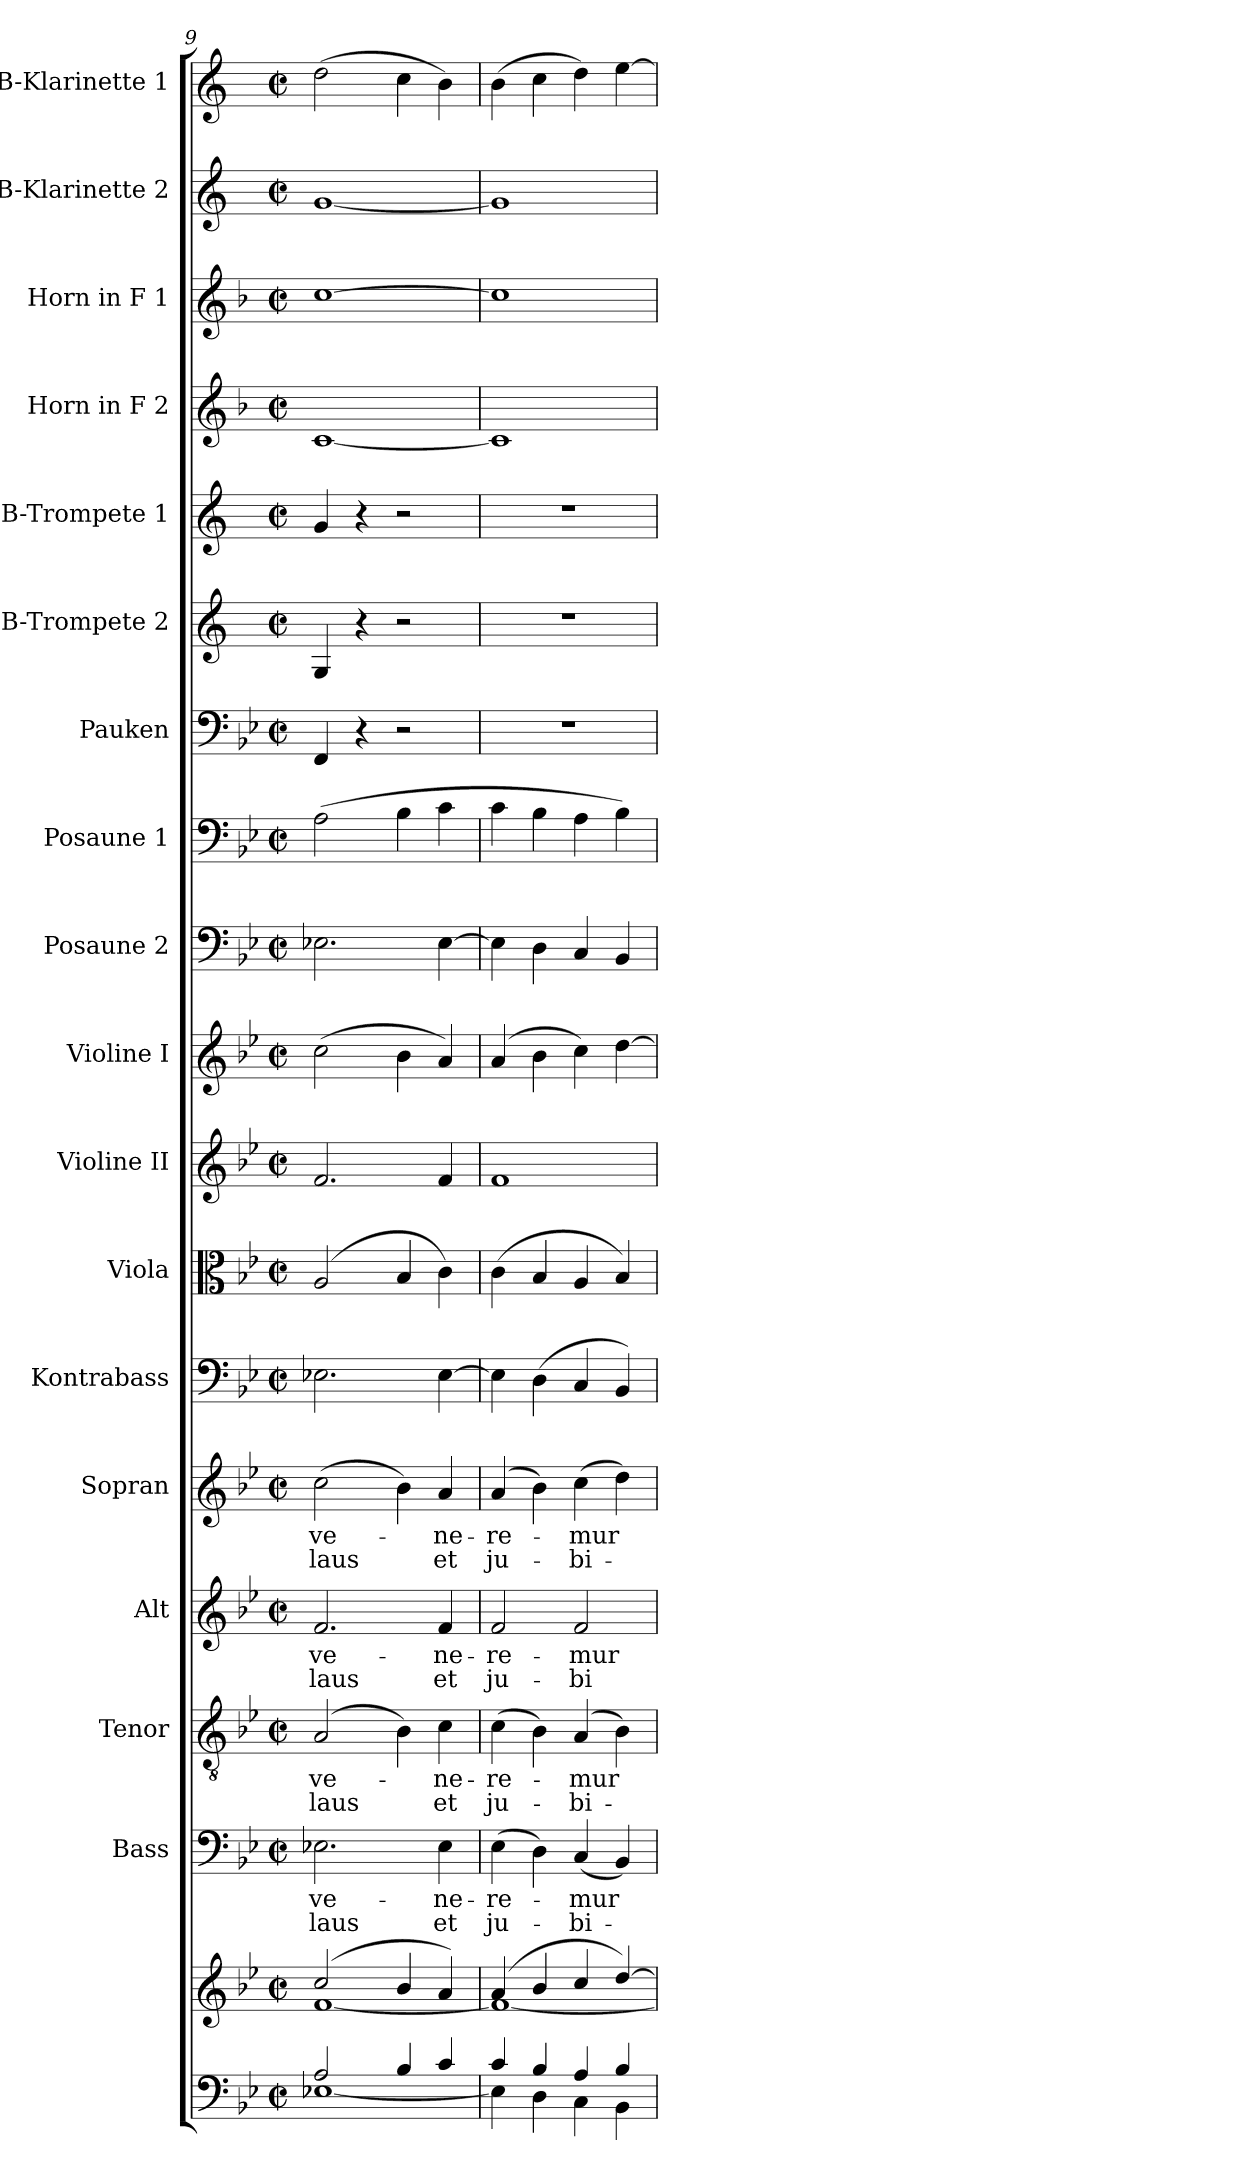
**kern	**kern	**kern	**text	**text	**kern	**text	**text	**kern	**text	**text	**kern	**text	**text	**kern	**kern	**kern	**kern	**kern	**kern	**kern	**kern	**kern	**kern	**kern	**kern	**kern
*part18	*part18	*part17	*part17	*part17	*part16	*part16	*part16	*part15	*part15	*part15	*part14	*part14	*part14	*part13	*part12	*part11	*part10	*part9	*part8	*part7	*part6	*part5	*part4	*part3	*part2	*part1
*staff19	*staff18	*staff17	*staff17	*staff17	*staff16	*staff16	*staff16	*staff15	*staff15	*staff15	*staff14	*staff14	*staff14	*staff13	*staff12	*staff11	*staff10	*staff9	*staff8	*staff7	*staff6	*staff5	*staff4	*staff3	*staff2	*staff1
*	*	*I"Bass	*	*	*I"Tenor	*	*	*I"Alt	*	*	*I"Sopran	*	*	*I"Kontrabass	*I"Viola	*I"Violine II	*I"Violine I	*I"Posaune 2	*I"Posaune 1	*I"Pauken	*I"B-Trompete 2	*I"B-Trompete 1	*I"Horn in F 2	*I"Horn in F 1	*I"B-Klarinette 2	*I"B-Klarinette 1
*	*	*I'B.	*	*	*I'T.	*	*	*I'A.	*	*	*I'S.	*	*	*I'Kb.	*I'Vla.	*I'Vl. II	*I'Vl. I	*I'Pos. 2	*I'Pos. 1	*I'Pk.	*I'B Trp. 2	*I'B Trp. 1	*	*	*I'Kl. 2	*I'Kl. 1
!!LO:PB:g=z
*clefF4	*clefG2	*clefF4	*	*	*clefGv2	*	*	*clefG2	*	*	*clefG2	*	*	*clefF4	*clefC3	*clefG2	*clefG2	*clefF4	*clefF4	*clefF4	*clefG2	*clefG2	*clefG2	*clefG2	*clefG2	*clefG2
*	*	*	*	*	*	*	*	*	*	*	*	*	*	*ITrd7c12	*	*	*	*	*	*	*ITrd1c2	*ITrd1c2	*ITrd4c7	*ITrd4c7	*ITrd1c2	*ITrd1c2
*k[b-e-]	*k[b-e-]	*k[b-e-]	*	*	*k[b-e-]	*	*	*k[b-e-]	*	*	*k[b-e-]	*	*	*k[b-e-]	*k[b-e-]	*k[b-e-]	*k[b-e-]	*k[b-e-]	*k[b-e-]	*k[b-e-]	*k[b-e-]	*k[b-e-]	*k[b-e-]	*k[b-e-]	*k[b-e-]	*k[b-e-]
*B-:	*B-:	*B-:	*	*	*B-:	*	*	*B-:	*	*	*B-:	*	*	*B-:	*B-:	*B-:	*B-:	*B-:	*B-:	*B-:	*B-:	*B-:	*B-:	*B-:	*B-:	*B-:
*M2/2	*M2/2	*M2/2	*	*	*M2/2	*	*	*M2/2	*	*	*M2/2	*	*	*M2/2	*M2/2	*M2/2	*M2/2	*M2/2	*M2/2	*M2/2	*M2/2	*M2/2	*M2/2	*M2/2	*M2/2	*M2/2
*met(c|)	*met(c|)	*met(c|)	*	*	*met(c|)	*	*	*met(c|)	*	*	*met(c|)	*	*	*met(c|)	*met(c|)	*met(c|)	*met(c|)	*met(c|)	*met(c|)	*met(c|)	*met(c|)	*met(c|)	*met(c|)	*met(c|)	*met(c|)	*met(c|)
=9	=9	=9	=9	=9	=9	=9	=9	=9	=9	=9	=9	=9	=9	=9	=9	=9	=9	=9	=9	=9	=9	=9	=9	=9	=9	=9
*^	*^	*	*	*	*	*	*	*	*	*	*	*	*	*	*	*	*	*	*	*	*	*	*	*	*	*
!	!	!	!	!	!LO:LY:b	!LO:LY:b	!	!LO:LY:b	!LO:LY:b	!	!LO:LY:b	!LO:LY:b	!	!LO:LY:b	!LO:LY:b	!	!	!	!	!	!	!	!	!	!	!	!	!
2A/	[<1E-X	(2cc/	[<1f	2.E-X\	ve-	laus	(2A/	ve-	laus	2.f/	ve-	laus	(>2cc\	ve-	laus	2.EE-X\	(2A/	2.f/	(>2cc\	2.E-X\	(>2A\	4FF/	4F/	4f/	[1F	[1f	[1f	(>2cc\
.	.	.	.	.	.	.	.	.	.	.	.	.	.	.	.	.	.	.	.	.	.	4r	4r	4r	.	.	.	.
4B-/	.	4b-/	.	.	.	.	4B-\)	.	.	.	.	.	4b-\)	.	.	.	4B-/	.	4b-\	.	4B-\	2r	2r	2r	.	.	.	4b-\
!	!	!	!	!	!LO:LY:b	!LO:LY:b	!	!LO:LY:b	!LO:LY:b	!	!LO:LY:b	!LO:LY:b	!	!LO:LY:b	!LO:LY:b	!	!	!	!	!	!	!	!	!	!	!	!	!
4c/	.	4a/)	.	4E-\	-ne-	et	4c\	-ne-	et	4f/	-ne-	et	4a/	-ne-	et	[4EE-\	4c\)	4f/	4a/)	[4E-\	4c\	.	.	.	.	.	.	4a\)
=10	=10	=10	=10	=10	=10	=10	=10	=10	=10	=10	=10	=10	=10	=10	=10	=10	=10	=10	=10	=10	=10	=10	=10	=10	=10	=10	=10	=10
!	!	!	!	!	!LO:LY:b	!LO:LY:b	!	!LO:LY:b	!LO:LY:b	!	!LO:LY:b	!LO:LY:b	!	!LO:LY:b	!LO:LY:b	!	!	!	!	!	!	!	!	!	!	!	!	!
4c/	4E-\]	(4a/	1f_	(>4E-\	-re-	ju-	(>4c\	-re-	ju-	2f/	-re-	ju-	(4a/	-re-	ju-	4EE-\]	(>4c\	1f	(4a/	4E-\]	4c\	1r	1r	1r	1F]	1f]	1f]	(>4a\
4B-/	4D\	4b-/	.	4D\)	.	.	4B-\)	.	.	.	.	.	4b-\)	.	.	(>4DD\	4B-/	.	4b-\	4D\	4B-\	.	.	.	.	.	.	4b-\
!	!	!	!	!	!LO:LY:b	!LO:LY:b	!	!LO:LY:b	!LO:LY:b	!	!LO:LY:b	!LO:LY:b	!	!LO:LY:b	!LO:LY:b	!	!	!	!	!	!	!	!	!	!	!	!	!
4A/	4C\	4cc/	.	(<4C/	-mur	-bi-	(4A/	-mur	-bi-	2f/	-mur	-bi-	(>4cc\	-mur	-bi-	4CC/	4A/	.	4cc\)	4C/	4A\	.	.	.	.	.	.	4cc\)
4B-/	4BB-\	[>4dd/)	.	4BB-/)	.	.	4B-\)	.	.	.	.	.	4dd\)	.	.	4BBB-/)	4B-/)	.	[4dd\	4BB-/	4B-\)	.	.	.	.	.	.	[4dd\
*v	*v	*	*	*	*	*	*	*	*	*	*	*	*	*	*	*	*	*	*	*	*	*	*	*	*	*	*	*
*	*v	*v	*	*	*	*	*	*	*	*	*	*	*	*	*	*	*	*	*	*	*	*	*	*	*	*	*
=	=	=	=	=	=	=	=	=	=	=	=	=	=	=	=	=	=	=	=	=	=	=	=	=	=	=
*-	*-	*-	*-	*-	*-	*-	*-	*-	*-	*-	*-	*-	*-	*-	*-	*-	*-	*-	*-	*-	*-	*-	*-	*-	*-	*-
